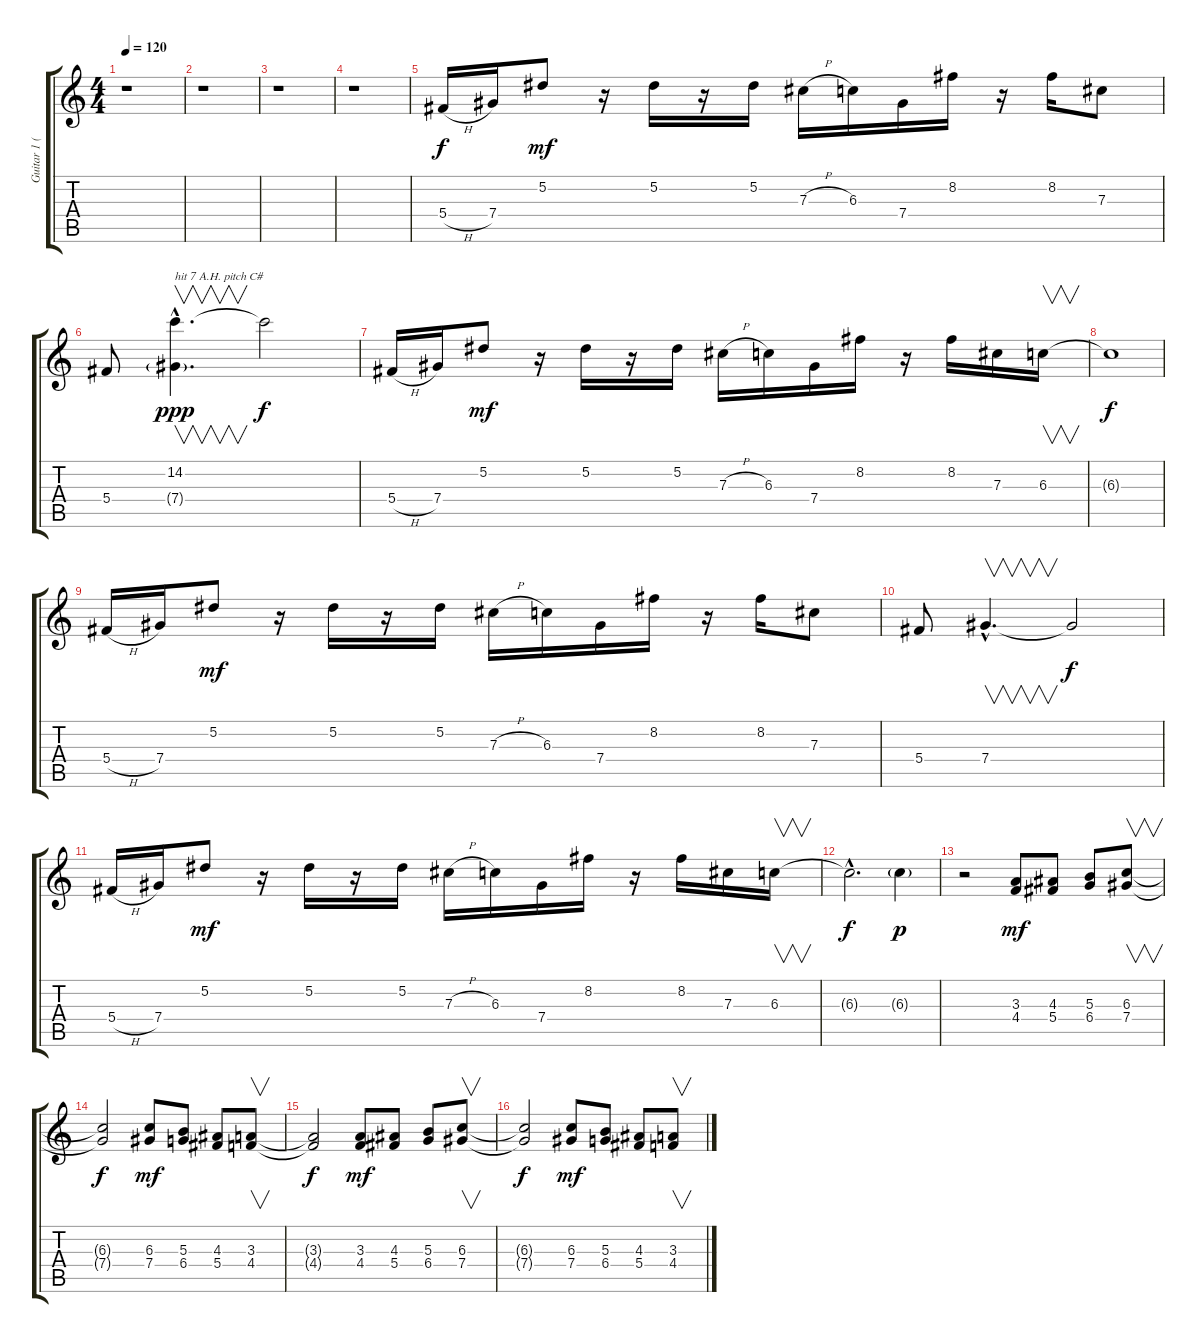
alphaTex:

\track ("Guitar 1 (Slash)" "Guitar 1 (") {instrument overdrivenguitar}
\staff {score tabs}
\tuning (Eb4 Bb3 Gb3 Db3 Ab2 Eb2) {hide}
\ts (4 4)
\tempo 120
\clef g2
\ks c
r.1{dy f} |
r.1 |
r.1 |
r.1 |
5.4{h}.16 7.4.16 5.2.8{dy mf} r.16 5.2.16 r.16 5.2.16 7.3{h}.16 6.3.16 7.4.16 8.2.16 r.16 8.2.16 7.3.8 |
5.4.8 (14.2{hac} 7.4{g hac}).4{v d txt "hit 7 A.H. pitch C#" dy ppp} 14.2{t}.2{dy f} |
5.4{h}.16 7.4.16 5.2.8{dy mf} r.16 5.2.16 r.16 5.2.16 7.3{h}.16 6.3.16 7.4.16 8.2.16 r.16 8.2.16 7.3.16 6.3.16{v} |
6.3{t}.1{dy f} |
5.4{h}.16 7.4.16 5.2.8{dy mf} r.16 5.2.16 r.16 5.2.16 7.3{h}.16 6.3.16 7.4.16 8.2.16 r.16 8.2.16 7.3.8 |
5.4.8 7.4{hac}.4{v d} 7.4{t}.2{dy f} |
5.4{h}.16 7.4.16 5.2.8{dy mf} r.16 5.2.16 r.16 5.2.16 7.3{h}.16 6.3.16 7.4.16 8.2.16 r.16 8.2.16 7.3.16 6.3.16{v} |
6.3{hac t}.2{d dy f} 6.3{g}.4{dy p} |
r.2 (3.3 4.4).8{dy mf} (4.3 5.4).8 (5.3 6.4).8 (6.3 7.4).8{v} |
(6.3{t} 7.4{t}).2{dy f} (6.3 7.4).8{dy mf} (5.3 6.4).8 (4.3 5.4).8 (3.3 4.4).8{v} |
(3.3{t} 4.4{t}).2{dy f} (3.3 4.4).8{dy mf} (4.3 5.4).8 (5.3 6.4).8 (6.3 7.4).8{v} |
(6.3{t} 7.4{t}).2{dy f} (6.3 7.4).8{dy mf} (5.3 6.4).8 (4.3 5.4).8 (3.3 4.4).8{v}
